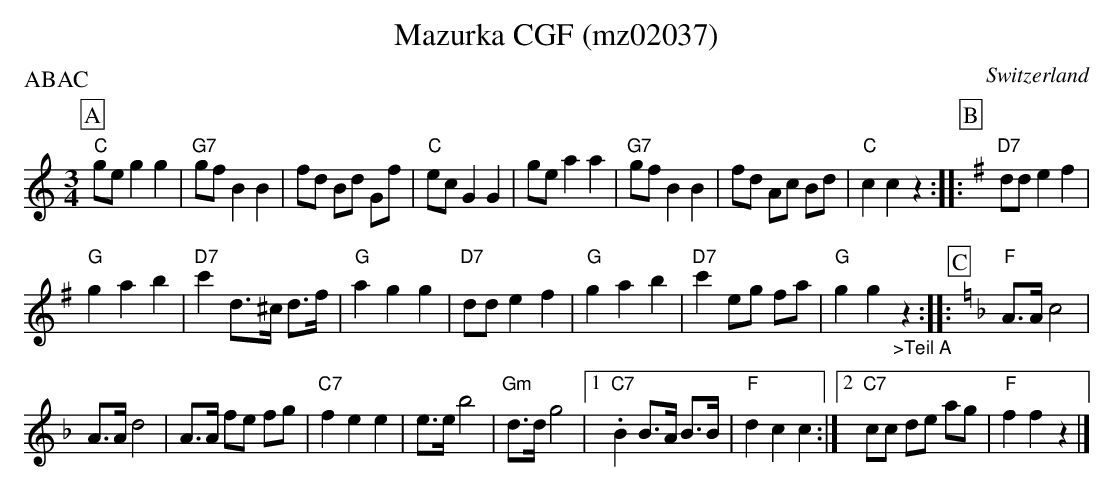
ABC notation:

X:1
T:Mazurka CGF (mz02037)
O:Switzerland
P:ABAC
M:3/4
L:1/8
K:C major
[P:A] "C"geg2g2 | "G7"gfB2B2 | fd Bd Gf | "C"ecG2G2 | gea2a2 | "G7"gfB2B2 | fd Ac Bd | "C"c2c2z2:: [P:B] [K:G] "D7"dde2f2 |
"G"g2a2b2 | "D7"c'2 d>^c d>f |  "G"a2g2g2 | "D7"dde2f2  | "G"g2a2b2 | "D7"c'2 eg fa | "G"g2g2"_>Teil A"z2 :: [P:C] [K:F] "F"A>A c4 |
A>A d4 | A>A fe fg | "C7"f2e2e2 | e>eb4 | "Gm"d>dg4 |1 "C7".B2B>A B>B | "F"d2c2c2 :|2 "C7"cc de ag | "F"f2f2z2 |]
